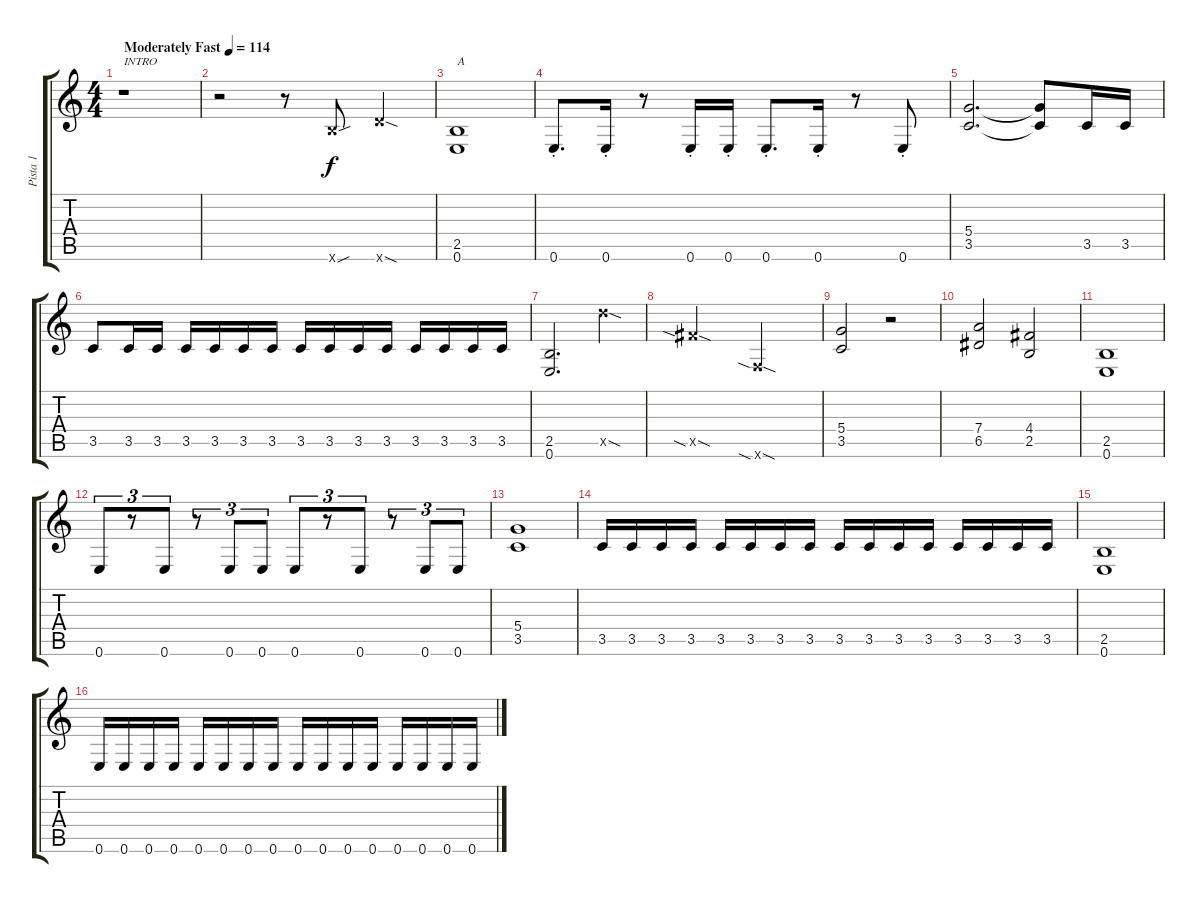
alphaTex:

\track ("Pista 1" "Pista 1") {instrument overdrivenguitar}
\staff {score tabs}
\tuning (E4 B3 G3 D3 A2 E2) {hide}
\ts (4 4)
\tempo (114 "Moderately Fast")
\clef g2
\ks c
r.1{txt "INTRO" dy f instrument overdrivenguitar} |
r.2 r.8 7.6{sou x}.8 10.6{sod x}.4 |
(2.5 0.6).1{txt "A"} |
0.6{st}.8{d} 0.6{st}.16 r.8 0.6{st}.16 0.6{st}.16 0.6{st}.8{d} 0.6{st}.16 r.8 0.6{st}.8 |
(5.4 3.5).2{d} (5.4{t} 3.5{t}).8 3.5.16 3.5.16 |
3.5.8 3.5.16 3.5.16 3.5.16 3.5.16 3.5.16 3.5.16 3.5.16 3.5.16 3.5.16 3.5.16 3.5.16 3.5.16 3.5.16 3.5.16 |
(2.5 0.6).2{d} 17.5{sod x}.4 |
9.5{sia sod x}.2 1.6{sia sod x}.2 |
(5.4 3.5).2 r.2 |
(7.4 6.5).2 (4.4 2.5).2 |
(2.5 0.6).1 |
0.6.8{tu (3 2)} r.8{tu (3 2)} 0.6.8{tu (3 2)} r.8{tu (3 2)} 0.6.8{tu (3 2)} 0.6.8{tu (3 2)} 0.6.8{tu (3 2)} r.8{tu (3 2)} 0.6.8{tu (3 2)} r.8{tu (3 2)} 0.6.8{tu (3 2)} 0.6.8{tu (3 2)} |
(5.4 3.5).1 |
3.5.16 3.5.16 3.5.16 3.5.16 3.5.16 3.5.16 3.5.16 3.5.16 3.5.16 3.5.16 3.5.16 3.5.16 3.5.16 3.5.16 3.5.16 3.5.16 |
(2.5 0.6).1 |
0.6.16 0.6.16 0.6.16 0.6.16 0.6.16 0.6.16 0.6.16 0.6.16 0.6.16 0.6.16 0.6.16 0.6.16 0.6.16 0.6.16 0.6.16 0.6.16
